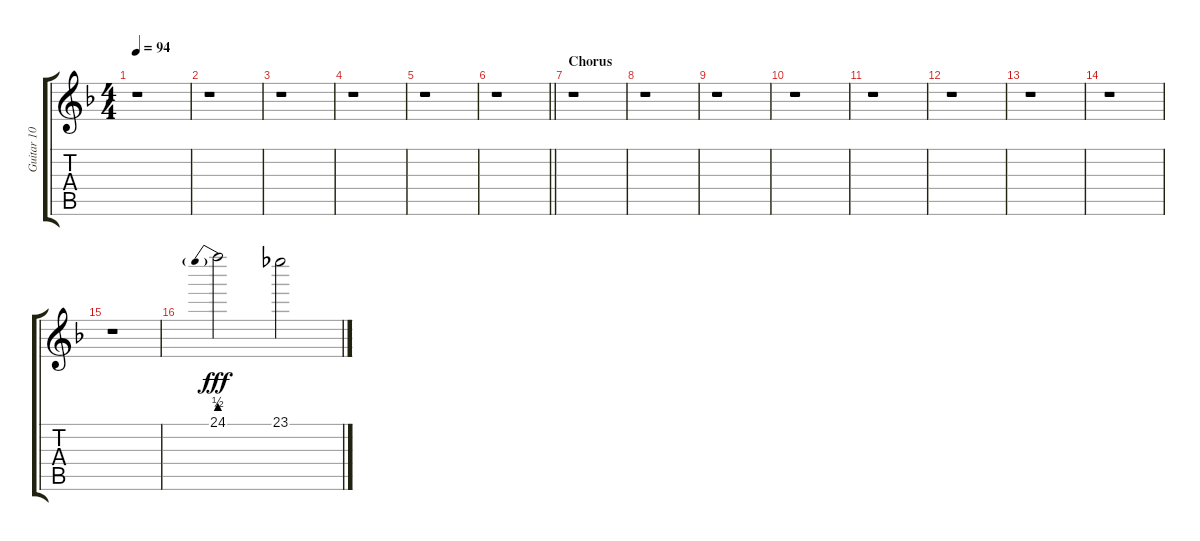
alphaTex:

\track ("Guitar 10" "Guitar 10") {instrument distortionguitar}
\staff {score tabs}
\tuning (E4 B3 G3 D3 A2 E2) {hide}
\ts (4 4)
\tempo 94
\clef g2
\ks f
r.1{dy fff} |
r.1 |
r.1 |
r.1 |
r.1 |
\barLineRight lightlight
r.1 |
\section ("" "Chorus")
r.1 |
r.1 |
r.1 |
r.1 |
r.1 |
r.1 |
r.1 |
r.1 |
r.1 |
24.1{be (prebend 0 2 60 2)}.2 23.1.2
